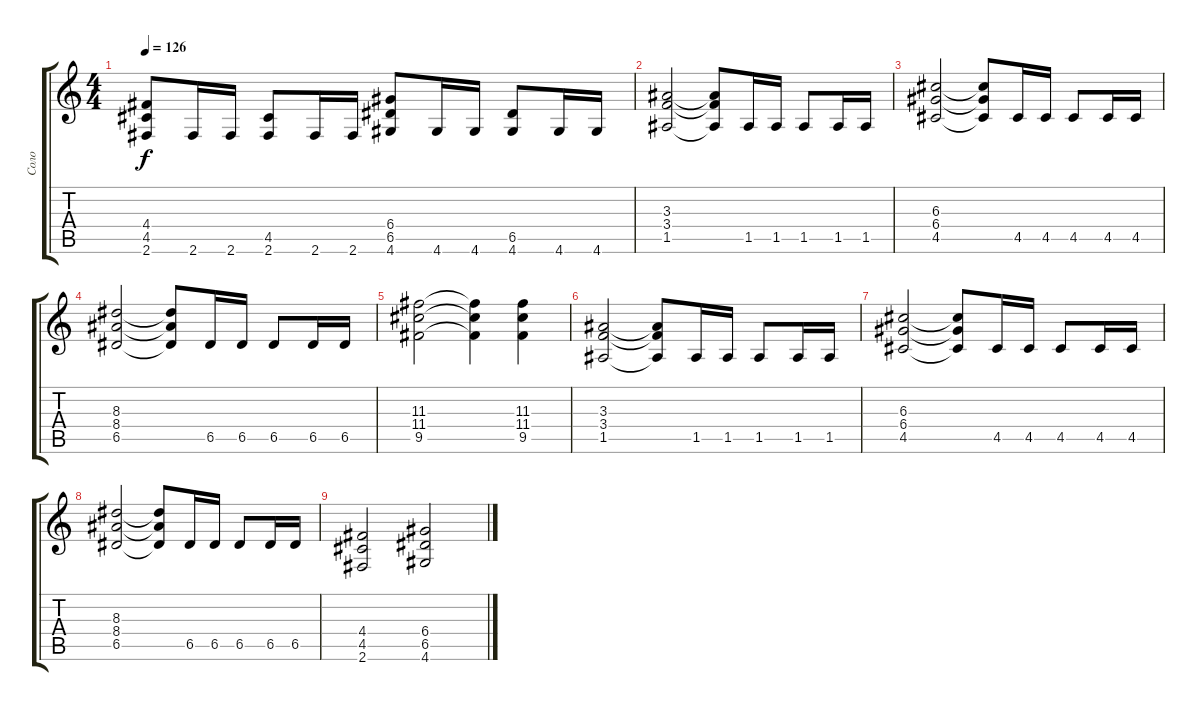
\track ("Соло" "Соло") {instrument overdrivenguitar}
\staff {score tabs}
\tuning (E4 B3 G3 D3 A2 E2) {hide}
\ts (4 4)
\tempo 126
\clef g2
\ks c
(4.4 4.5 2.6).8{dy f} 2.6.16 2.6.16 (4.5 2.6).8 2.6.16 2.6.16 (6.4 6.5 4.6).8 4.6.16 4.6.16 (6.5 4.6).8 4.6.16 4.6.16 |
(3.3 3.4 1.5).2 (3.3{t} 3.4{t} 1.5{t}).8 1.5.16 1.5.16 1.5.8 1.5.16 1.5.16 |
(6.3 6.4 4.5).2 (6.3{t} 6.4{t} 4.5{t}).8 4.5.16 4.5.16 4.5.8 4.5.16 4.5.16 |
(8.3 8.4 6.5).2 (8.3{t} 8.4{t} 6.5{t}).8 6.5.16 6.5.16 6.5.8 6.5.16 6.5.16 |
(11.3 11.4 9.5).2 (11.3{t} 11.4{t} 9.5{t}).4 (11.3 11.4 9.5).4 |
(3.3 3.4 1.5).2 (3.3{t} 3.4{t} 1.5{t}).8 1.5.16 1.5.16 1.5.8 1.5.16 1.5.16 |
(6.3 6.4 4.5).2 (6.3{t} 6.4{t} 4.5{t}).8 4.5.16 4.5.16 4.5.8 4.5.16 4.5.16 |
(8.3 8.4 6.5).2 (8.3{t} 8.4{t} 6.5{t}).8 6.5.16 6.5.16 6.5.8 6.5.16 6.5.16 |
(4.4 4.5 2.6).2 (6.4 6.5 4.6).2
